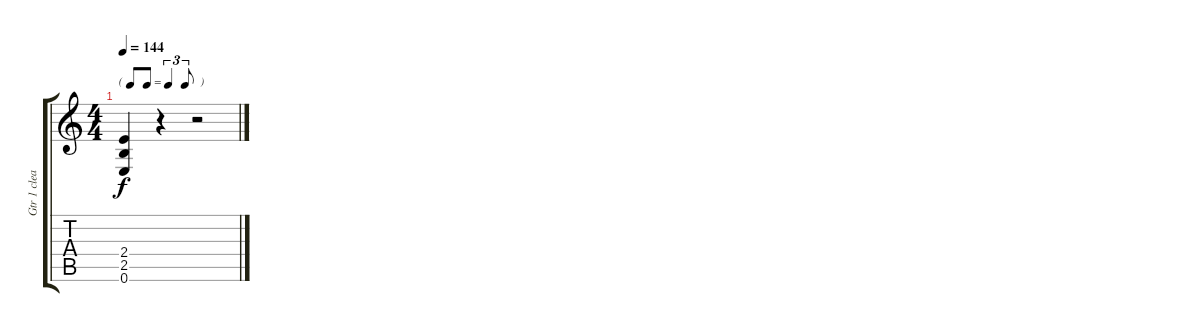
\track ("Gtr 1 clean" "Gtr 1 clea") {instrument electricguitarclean}
\staff {score tabs}
\tuning (E4 B3 G3 D3 A2 E2) {hide}
\ts (4 4)
\tf triplet8th
\tempo 144
\clef g2
\ks c
(2.4 2.5 0.6).4{dy f} r.4 r.2
